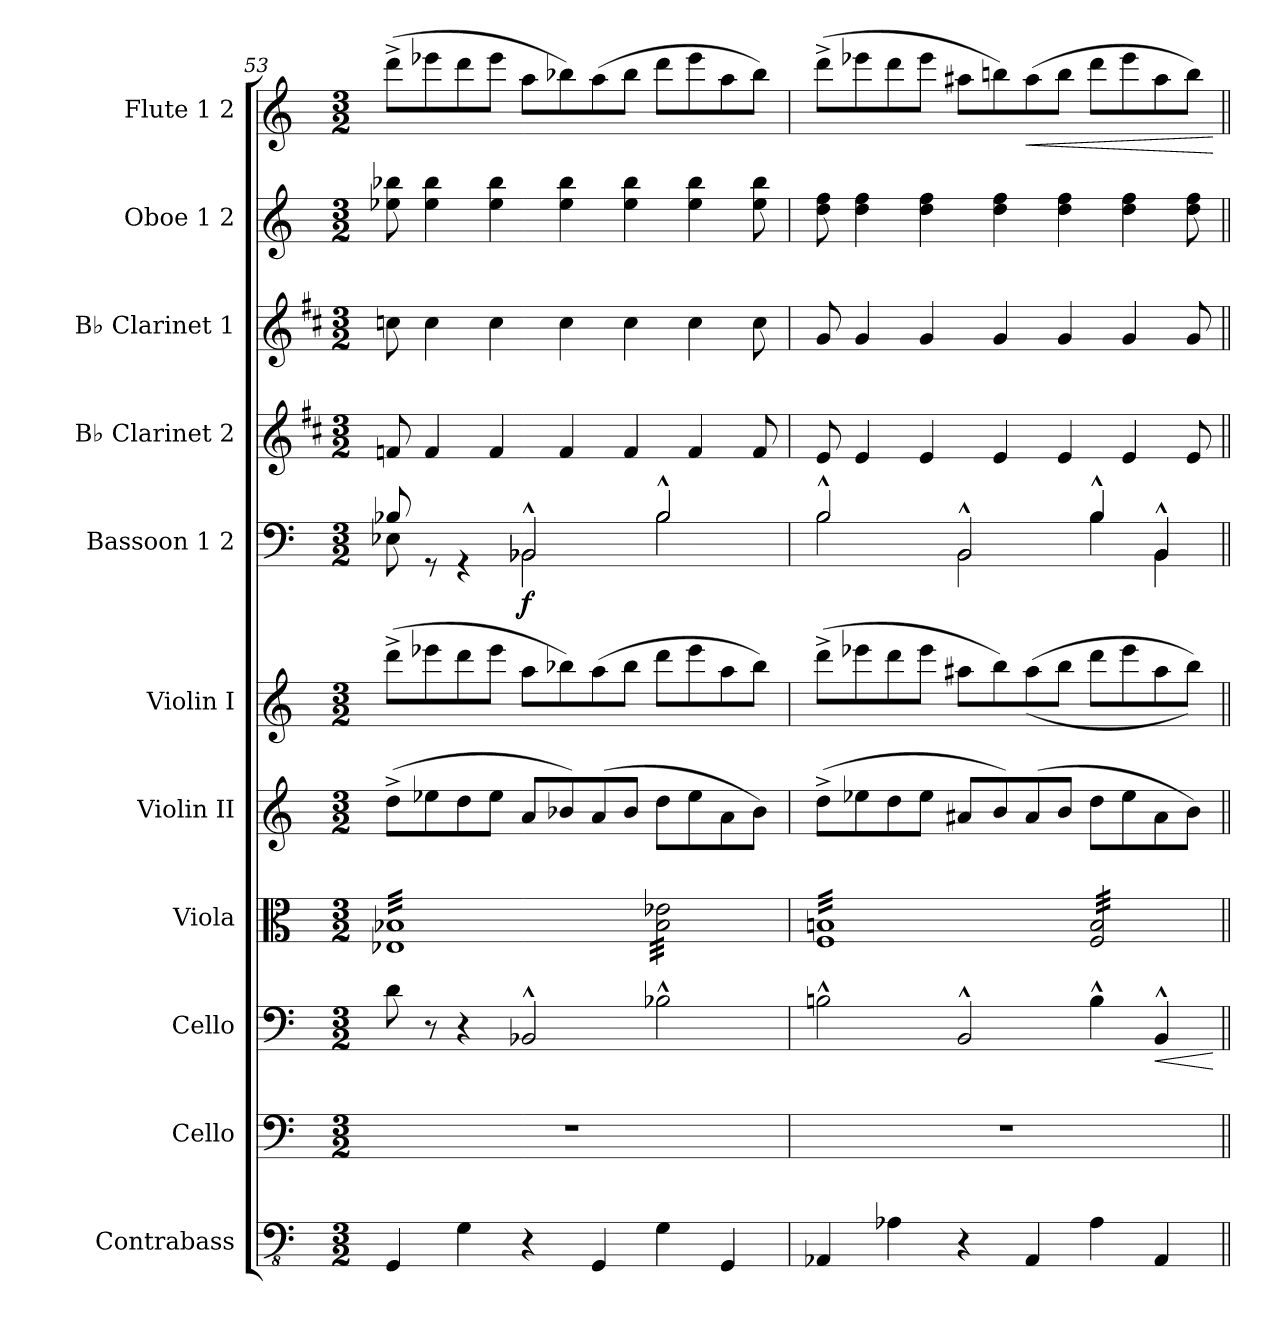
**kern	**kern	**kern	**dynam	**kern	**kern	**kern	**kern	**dynam	**kern	**kern	**kern	**kern	**dynam
*part11	*part10	*part9	*part9	*part8	*part7	*part6	*part5	*part5	*part4	*part3	*part2	*part1	*part1
*staff11	*staff10	*staff9	*staff9	*staff8	*staff7	*staff6	*staff5	*staff5	*staff4	*staff3	*staff2	*staff1	*staff1
*I"Contrabass	*I"Cello	*I"Cello	*	*I"Viola	*I"Violin II	*I"Violin I	*I"Bassoon 1               2	*	*I"B♭ Clarinet 2	*I"B♭ Clarinet 1	*I"Oboe 1           2	*I"Flute 1          2	*
*I'Cbs.	*I'Cl.	*I'Cl.	*	*I'Vla.	*I'Vln. 2	*I'Vln. I	*I'Bsn.	*	*I'Cl. 2	*I'Cl. 1	*I'Ob.	*I'Fl.	*
*clefFv4	*clefF4	*clefF4	*	*clefC3	*clefG2	*clefG2	*clefF4	*	*clefG2	*clefG2	*clefG2	*clefG2	*
*	*	*	*	*	*	*	*	*	*ITrd1c2	*ITrd1c2	*	*	*
*k[]	*k[]	*k[]	*	*k[]	*k[]	*k[]	*k[]	*	*k[]	*k[]	*k[]	*k[]	*
*M3/2	*M3/2	*M3/2	*	*M3/2	*M3/2	*M3/2	*M3/2	*	*M3/2	*M3/2	*M3/2	*M3/2	*
=53	=53	=53	=53	=53	=53	=53	=53	=53	=53	=53	=53	=53	=53
*	*	*	*	*	*	*	*^	*	*	*	*	*	*
*	*	*	*	*tremolo	*	*	*	*	*	*	*	*	*	*
4GGG/	1.r	8d\	.	32E-X 32B-XLLL	(8dd^\L	(8ddd^\L	8B-X/	8E-X\	.	8e-X/	8b-X\	8ee-X\ 8bb-X\	(8ddd^\L	.
.	.	.	.	32E-X 32B-X	.	.	.	.	.	.	.	.	.	.
.	.	.	.	32E-X 32B-X	.	.	.	.	.	.	.	.	.	.
.	.	.	.	32E-X 32B-X	.	.	.	.	.	.	.	.	.	.
.	.	8r	.	32E-X 32B-X	8ee-X\	8eee-X\	8rGG	4.ryy	.	4e-/	4b-\	4ee-\ 4bb-\	8eee-X\	.
.	.	.	.	32E-X 32B-X	.	.	.	.	.	.	.	.	.	.
.	.	.	.	32E-X 32B-X	.	.	.	.	.	.	.	.	.	.
.	.	.	.	32E-X 32B-X	.	.	.	.	.	.	.	.	.	.
4GG\	.	4r	.	32E-X 32B-X	8dd\	8ddd\	4rGG	.	.	.	.	.	8ddd\	.
.	.	.	.	32E-X 32B-X	.	.	.	.	.	.	.	.	.	.
.	.	.	.	32E-X 32B-X	.	.	.	.	.	.	.	.	.	.
.	.	.	.	32E-X 32B-X	.	.	.	.	.	.	.	.	.	.
.	.	.	.	32E-X 32B-X	8ee-\J	8eee-\J	.	.	.	4e-/	4b-\	4ee-\ 4bb-\	8eee-\J	.
.	.	.	.	32E-X 32B-X	.	.	.	.	.	.	.	.	.	.
.	.	.	.	32E-X 32B-X	.	.	.	.	.	.	.	.	.	.
.	.	.	.	32E-X 32B-X	.	.	.	.	.	.	.	.	.	.
!	!	!	!	!	!	!	!	!	!LO:DY:b	!	!	!	!	!
4r	.	2BB-X^^/	.	32E-X 32B-X	8a/L	8aa\L	2BB-X^^/	2BB-\	f	.	.	.	8aa\L	.
.	.	.	.	32E-X 32B-X	.	.	.	.	.	.	.	.	.	.
.	.	.	.	32E-X 32B-X	.	.	.	.	.	.	.	.	.	.
.	.	.	.	32E-X 32B-X	.	.	.	.	.	.	.	.	.	.
.	.	.	.	32E-X 32B-X	8b-X/)	8bb-X\)	.	.	.	4e-/	4b-\	4ee-\ 4bb-\	8bb-X\)	.
.	.	.	.	32E-X 32B-X	.	.	.	.	.	.	.	.	.	.
.	.	.	.	32E-X 32B-X	.	.	.	.	.	.	.	.	.	.
.	.	.	.	32E-X 32B-X	.	.	.	.	.	.	.	.	.	.
4GGG/	.	.	.	32E-X 32B-X	(8a/	(8aa\	.	.	.	.	.	.	(8aa\	.
.	.	.	.	32E-X 32B-X	.	.	.	.	.	.	.	.	.	.
.	.	.	.	32E-X 32B-X	.	.	.	.	.	.	.	.	.	.
.	.	.	.	32E-X 32B-X	.	.	.	.	.	.	.	.	.	.
.	.	.	.	32E-X 32B-X	8b-/J	8bb-\J	.	.	.	4e-/	4b-\	4ee-\ 4bb-\	8bb-\J	.
.	.	.	.	32E-X 32B-X	.	.	.	.	.	.	.	.	.	.
.	.	.	.	32E-X 32B-X	.	.	.	.	.	.	.	.	.	.
.	.	.	.	32E-X 32B-XJJJ	.	.	.	.	.	.	.	.	.	.
4GG\	.	2B-X^^\	.	32B-\ 32e-X\LLL	8dd\L	8ddd\L	2B-^^/	2B-\	.	.	.	.	8ddd\L	.
.	.	.	.	32B-\ 32e-X\	.	.	.	.	.	.	.	.	.	.
.	.	.	.	32B-\ 32e-X\	.	.	.	.	.	.	.	.	.	.
.	.	.	.	32B-\ 32e-X\	.	.	.	.	.	.	.	.	.	.
.	.	.	.	32B-\ 32e-X\	8ee-\	8eee-\	.	.	.	4e-/	4b-\	4ee-\ 4bb-\	8eee-\	.
.	.	.	.	32B-\ 32e-X\	.	.	.	.	.	.	.	.	.	.
.	.	.	.	32B-\ 32e-X\	.	.	.	.	.	.	.	.	.	.
.	.	.	.	32B-\ 32e-X\	.	.	.	.	.	.	.	.	.	.
4GGG/	.	.	.	32B-\ 32e-X\	8a\	8aa\	.	.	.	.	.	.	8aa\	.
.	.	.	.	32B-\ 32e-X\	.	.	.	.	.	.	.	.	.	.
.	.	.	.	32B-\ 32e-X\	.	.	.	.	.	.	.	.	.	.
.	.	.	.	32B-\ 32e-X\	.	.	.	.	.	.	.	.	.	.
.	.	.	.	32B-\ 32e-X\	8b-\J)	8bb-\J)	.	.	.	8e-/	8b-\	8ee-\ 8bb-\	8bb-\J)	.
.	.	.	.	32B-\ 32e-X\	.	.	.	.	.	.	.	.	.	.
.	.	.	.	32B-\ 32e-X\	.	.	.	.	.	.	.	.	.	.
.	.	.	.	32B-\ 32e-X\JJJ	.	.	.	.	.	.	.	.	.	.
=54	=54	=54	=54	=54	=54	=54	=54	=54	=54	=54	=54	=54	=54	=54
4AAA-X/	1.r	2Bni^^\	.	32F 32BnLLL	(8dd^\L	(8ddd^\L	2B^^/	2B\	.	8d/	8f/	8dd\ 8ff\	(8ddd^\L	.
.	.	.	.	32F 32Bn	.	.	.	.	.	.	.	.	.	.
.	.	.	.	32F 32Bn	.	.	.	.	.	.	.	.	.	.
.	.	.	.	32F 32Bn	.	.	.	.	.	.	.	.	.	.
.	.	.	.	32F 32Bn	8ee-X\	8eee-X\	.	.	.	4d/	4f/	4dd\ 4ff\	8eee-X\	.
.	.	.	.	32F 32Bn	.	.	.	.	.	.	.	.	.	.
.	.	.	.	32F 32Bn	.	.	.	.	.	.	.	.	.	.
.	.	.	.	32F 32Bn	.	.	.	.	.	.	.	.	.	.
4AA-X\	.	.	.	32F 32Bn	8dd\	8ddd\	.	.	.	.	.	.	8ddd\	.
.	.	.	.	32F 32Bn	.	.	.	.	.	.	.	.	.	.
.	.	.	.	32F 32Bn	.	.	.	.	.	.	.	.	.	.
.	.	.	.	32F 32Bn	.	.	.	.	.	.	.	.	.	.
.	.	.	.	32F 32Bn	8ee-\J	8eee-\J	.	.	.	4d/	4f/	4dd\ 4ff\	8eee-\J	.
.	.	.	.	32F 32Bn	.	.	.	.	.	.	.	.	.	.
.	.	.	.	32F 32Bn	.	.	.	.	.	.	.	.	.	.
.	.	.	.	32F 32Bn	.	.	.	.	.	.	.	.	.	.
4r	.	2BB^^/	.	32F 32Bn	8a#X/L	8aa#X\L	2BB^^/	2BB\	.	.	.	.	8aa#X\L	.
.	.	.	.	32F 32Bn	.	.	.	.	.	.	.	.	.	.
.	.	.	.	32F 32Bn	.	.	.	.	.	.	.	.	.	.
.	.	.	.	32F 32Bn	.	.	.	.	.	.	.	.	.	.
.	.	.	.	32F 32Bn	8b/)	8bb\)	.	.	.	4d/	4f/	4dd\ 4ff\	8bbn\)	.
.	.	.	.	32F 32Bn	.	.	.	.	.	.	.	.	.	.
.	.	.	.	32F 32Bn	.	.	.	.	.	.	.	.	.	.
.	.	.	.	32F 32Bn	.	.	.	.	.	.	.	.	.	.
!	!	!	!	!	!	!	!	!	!	!	!	!	!	!LO:HP:b
4AAA-/	.	.	.	32F 32Bn	(8a#/	((8aa#\	.	.	.	.	.	.	(8aa#\	<
.	.	.	.	32F 32Bn	.	.	.	.	.	.	.	.	.	.
.	.	.	.	32F 32Bn	.	.	.	.	.	.	.	.	.	.
.	.	.	.	32F 32Bn	.	.	.	.	.	.	.	.	.	.
.	.	.	.	32F 32Bn	8b/J	8bb\J	.	.	.	4d/	4f/	4dd\ 4ff\	8bb\J	.
.	.	.	.	32F 32Bn	.	.	.	.	.	.	.	.	.	.
.	.	.	.	32F 32Bn	.	.	.	.	.	.	.	.	.	.
.	.	.	.	32F 32BnJJJ	.	.	.	.	.	.	.	.	.	.
4AA-\	.	4B^^\	.	32F/ 32B/LLL	8dd\L	8ddd\L	4B^^/	4B\	.	.	.	.	8ddd\L	.
.	.	.	.	32F/ 32B/	.	.	.	.	.	.	.	.	.	.
.	.	.	.	32F/ 32B/	.	.	.	.	.	.	.	.	.	.
.	.	.	.	32F/ 32B/	.	.	.	.	.	.	.	.	.	.
.	.	.	.	32F/ 32B/	8ee-\	8eee-\	.	.	.	4d/	4f/	4dd\ 4ff\	8eee-\	.
.	.	.	.	32F/ 32B/	.	.	.	.	.	.	.	.	.	.
.	.	.	.	32F/ 32B/	.	.	.	.	.	.	.	.	.	.
.	.	.	.	32F/ 32B/	.	.	.	.	.	.	.	.	.	.
!	!	!	!LO:HP:b	!	!	!	!	!	!	!	!	!	!	!
4AAA-/	.	4BB^^/	<	32F/ 32B/	8a#\	8aa#\	4BB^^/	4BB\	.	.	.	.	8aa#\	.
.	.	.	.	32F/ 32B/	.	.	.	.	.	.	.	.	.	.
.	.	.	.	32F/ 32B/	.	.	.	.	.	.	.	.	.	.
.	.	.	.	32F/ 32B/	.	.	.	.	.	.	.	.	.	.
.	.	.	.	32F/ 32B/	8b\J)	8bb\J))	.	.	.	8d/	8f/	8dd\ 8ff\	8bb\J)	.
.	.	.	.	32F/ 32B/	.	.	.	.	.	.	.	.	.	.
.	.	.	.	32F/ 32B/	.	.	.	.	.	.	.	.	.	.
.	.	.	.	32F/ 32B/JJJ	.	.	.	.	.	.	.	.	.	.
*	*	*	*	*Xtremolo	*	*	*	*	*	*	*	*	*	*
*	*	*	*	*	*	*	*v	*v	*	*	*	*	*	*
.	.	.	[	.	.	.	.	.	.	.	.	.	[
=||	=||	=||	=||	=||	=||	=||	=||	=||	=||	=||	=||	=||	=||
*-	*-	*-	*-	*-	*-	*-	*-	*-	*-	*-	*-	*-	*-
